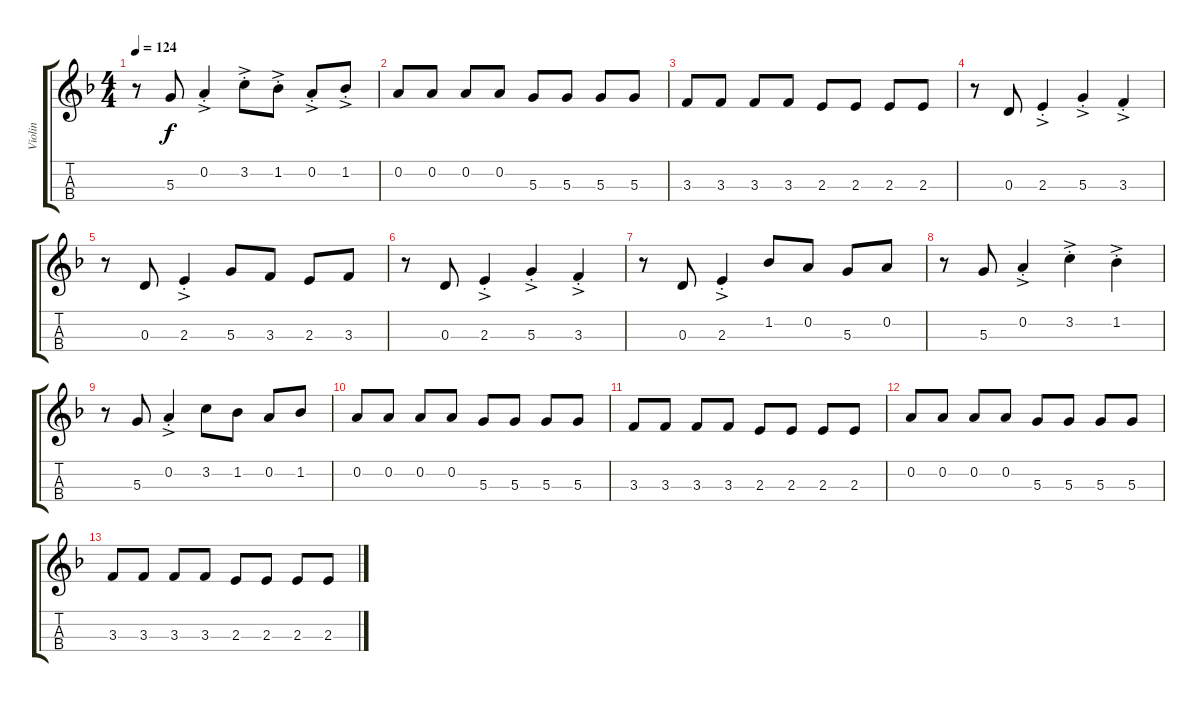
\track ("Violin" "Violin") {instrument violin}
\staff {score tabs}
\tuning (E5 A4 D4 G3) {hide}
\ts (4 4)
\tempo 124
\clef g2
\ks dminor
r.8{dy f} 5.3.8 0.2{ac st}.4 3.2{ac st}.8 1.2{ac st}.8 0.2{ac st}.8 1.2{ac st}.8 |
0.2.8 0.2.8 0.2.8 0.2.8 5.3.8 5.3.8 5.3.8 5.3.8 |
3.3.8 3.3.8 3.3.8 3.3.8 2.3.8 2.3.8 2.3.8 2.3.8 |
r.8 0.3.8 2.3{ac st}.4 5.3{ac st}.4 3.3{ac st}.4 |
r.8 0.3.8 2.3{ac st}.4 5.3.8 3.3.8 2.3.8 3.3.8 |
r.8 0.3.8 2.3{ac st}.4 5.3{ac st}.4 3.3{ac st}.4 |
r.8 0.3.8 2.3{ac st}.4 1.2.8 0.2.8 5.3.8 0.2.8 |
r.8 5.3.8 0.2{ac st}.4 3.2{ac st}.4 1.2{ac st}.4 |
r.8 5.3.8 0.2{ac st}.4 3.2.8 1.2.8 0.2.8 1.2.8 |
0.2.8 0.2.8 0.2.8 0.2.8 5.3.8 5.3.8 5.3.8 5.3.8 |
3.3.8 3.3.8 3.3.8 3.3.8 2.3.8 2.3.8 2.3.8 2.3.8 |
0.2.8 0.2.8 0.2.8 0.2.8 5.3.8 5.3.8 5.3.8 5.3.8 |
3.3.8 3.3.8 3.3.8 3.3.8 2.3.8 2.3.8 2.3.8 2.3.8
